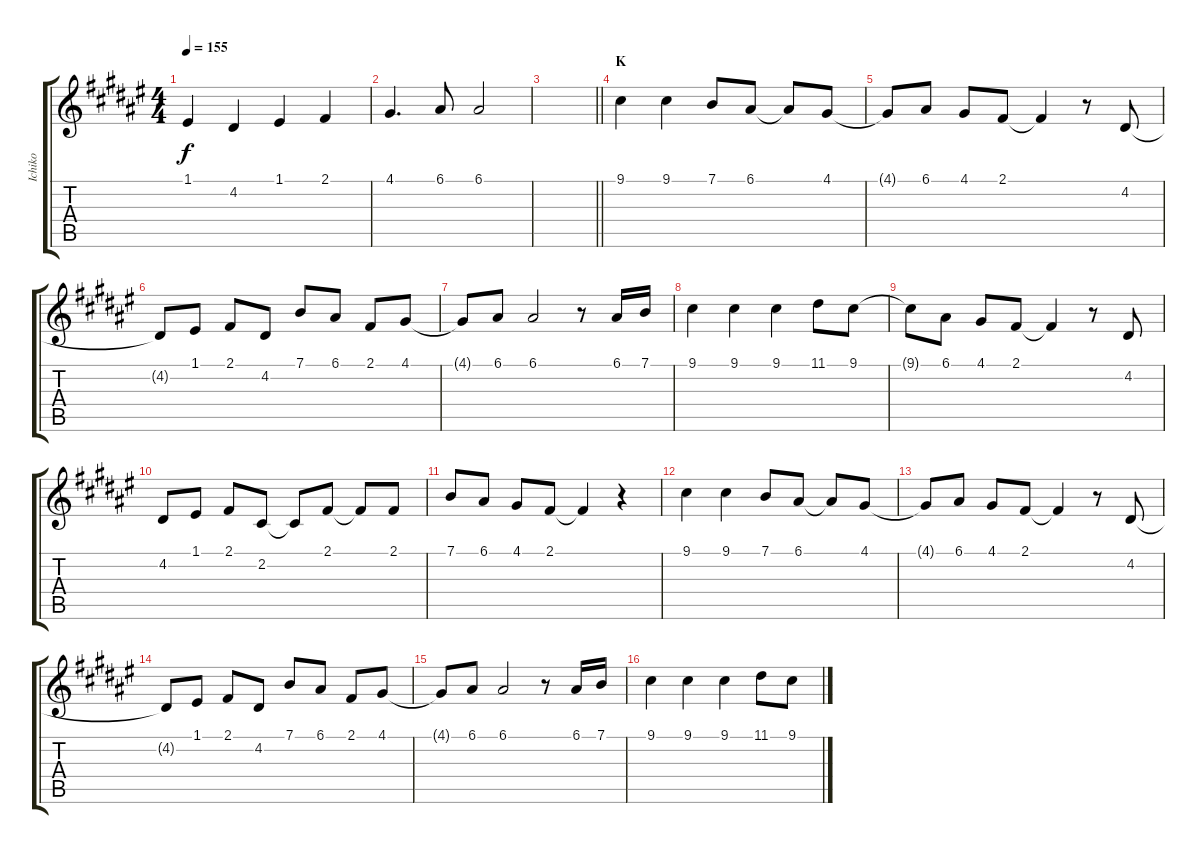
\track ("Ichiko" "Ichiko") {instrument sopranosax}
\staff {score tabs}
\tuning (E4 B3 G3 D3 A2 E2) {hide}
\ts (4 4)
\tempo 155
\clef g2
\ks f#
1.1.4{dy f} 4.2.4 1.1.4 2.1.4 |
4.1.4{d} 6.1.8 6.1.2 |
\barLineRight lightlight
|
\section ("" "K")
9.1.4 9.1.4 7.1.8 6.1.8 6.1{t}.8 4.1.8 |
4.1{t}.8 6.1.8 4.1.8 2.1.8 2.1{t}.4 r.8 4.2.8 |
4.2{t}.8 1.1.8 2.1.8 4.2.8 7.1.8 6.1.8 2.1.8 4.1.8 |
4.1{t}.8 6.1.8 6.1.2 r.8 6.1.16 7.1.16 |
9.1.4 9.1.4 9.1.4 11.1.8 9.1.8 |
9.1{t}.8 6.1.8 4.1.8 2.1.8 2.1{t}.4 r.8 4.2.8 |
4.2.8 1.1.8 2.1.8 2.2.8 2.2{t}.8 2.1.8 2.1{t}.8 2.1.8 |
7.1.8 6.1.8 4.1.8 2.1.8 2.1{t}.4 r.4 |
9.1.4 9.1.4 7.1.8 6.1.8 6.1{t}.8 4.1.8 |
4.1{t}.8 6.1.8 4.1.8 2.1.8 2.1{t}.4 r.8 4.2.8 |
4.2{t}.8 1.1.8 2.1.8 4.2.8 7.1.8 6.1.8 2.1.8 4.1.8 |
4.1{t}.8 6.1.8 6.1.2 r.8 6.1.16 7.1.16 |
9.1.4 9.1.4 9.1.4 11.1.8 9.1.8
